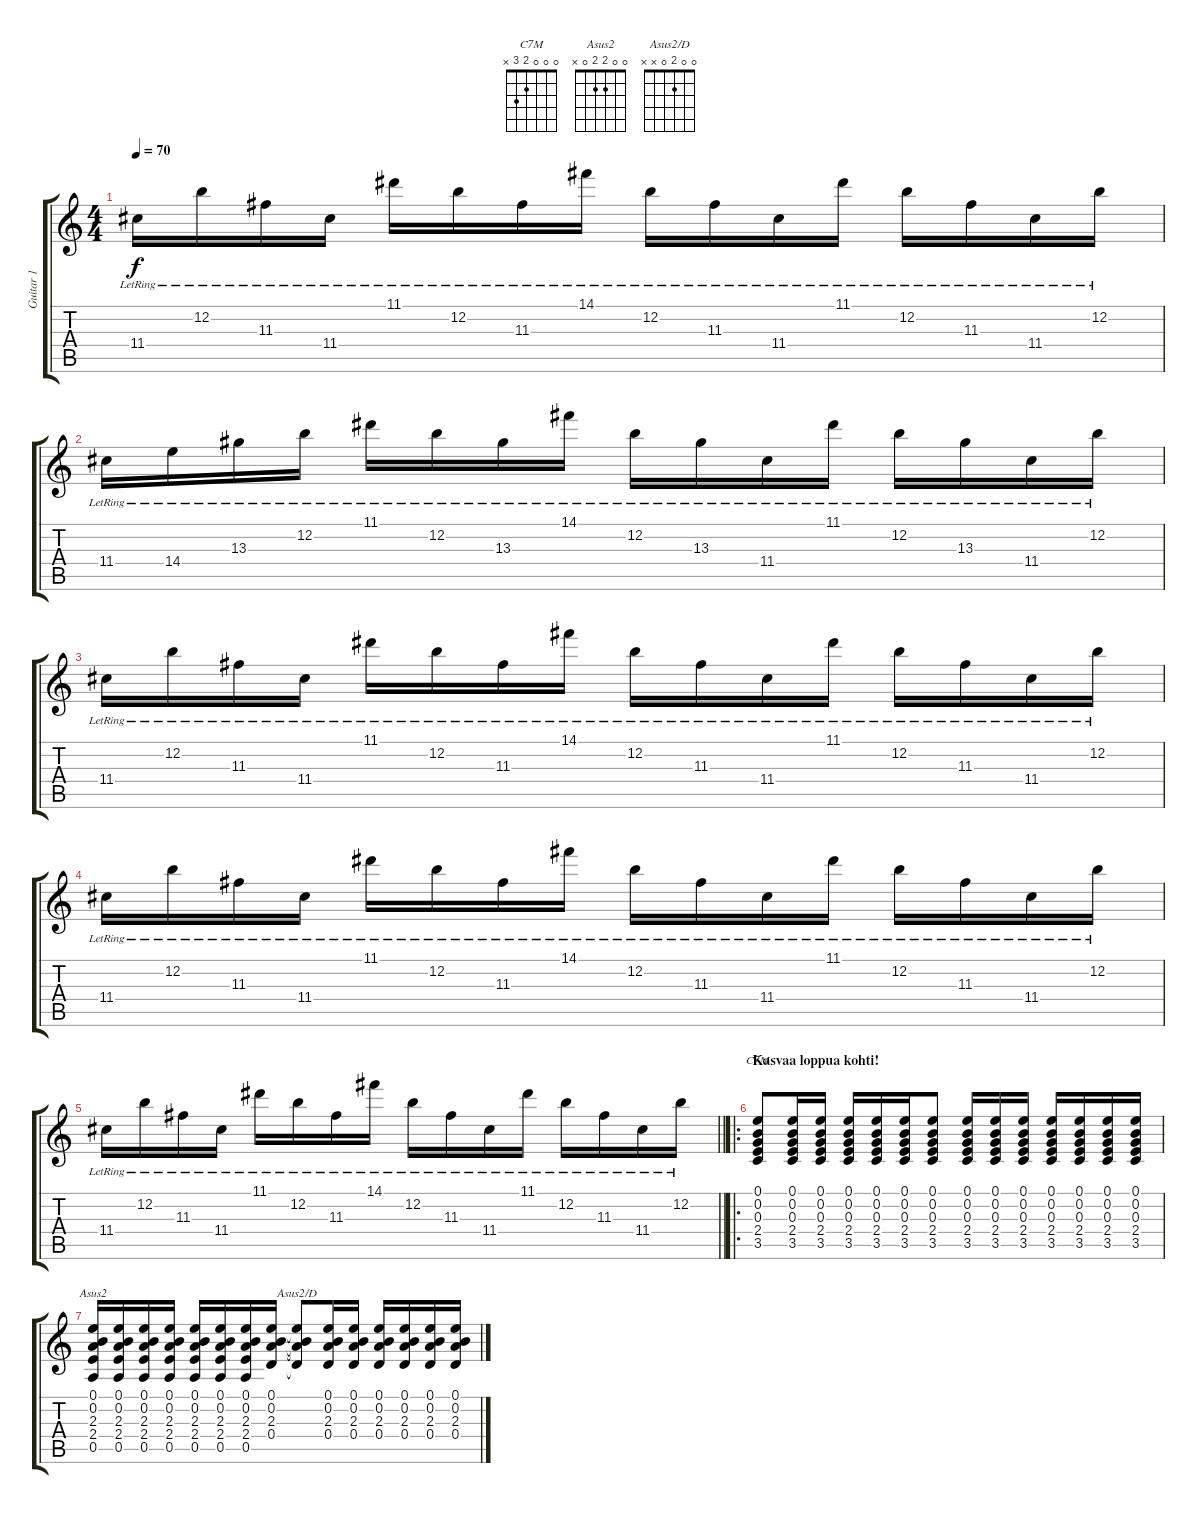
\track ("Guitar 1" "Guitar 1") {instrument acousticguitarsteel}
\staff {score tabs}
\tuning (E4 B3 G3 D3 A2 E2) {hide}
\chord ("C7M" 0 0 0 2 3 x)
\chord ("Asus2" 0 0 2 2 0 x)
\chord ("Asus2/D" 0 0 2 0 x x)
\ts (4 4)
\tempo 70
\clef g2
\ks c
11.4{lr}.16{dy f} 12.2{lr}.16 11.3{lr}.16 11.4{lr}.16 11.1{lr}.16 12.2{lr}.16 11.3{lr}.16 14.1{lr}.16 12.2{lr}.16 11.3{lr}.16 11.4{lr}.16 11.1{lr}.16 12.2{lr}.16 11.3{lr}.16 11.4{lr}.16 12.2{lr}.16 |
11.4{lr}.16 14.4{lr}.16 13.3{lr}.16 12.2{lr}.16 11.1{lr}.16 12.2{lr}.16 13.3{lr}.16 14.1{lr}.16 12.2{lr}.16 13.3{lr}.16 11.4{lr}.16 11.1{lr}.16 12.2{lr}.16 13.3{lr}.16 11.4{lr}.16 12.2{lr}.16 |
11.4{lr}.16 12.2{lr}.16 11.3{lr}.16 11.4{lr}.16 11.1{lr}.16 12.2{lr}.16 11.3{lr}.16 14.1{lr}.16 12.2{lr}.16 11.3{lr}.16 11.4{lr}.16 11.1{lr}.16 12.2{lr}.16 11.3{lr}.16 11.4{lr}.16 12.2{lr}.16 |
11.4{lr}.16 12.2{lr}.16 11.3{lr}.16 11.4{lr}.16 11.1{lr}.16 12.2{lr}.16 11.3{lr}.16 14.1{lr}.16 12.2{lr}.16 11.3{lr}.16 11.4{lr}.16 11.1{lr}.16 12.2{lr}.16 11.3{lr}.16 11.4{lr}.16 12.2{lr}.16 |
\barLineRight lightlight
11.4{lr}.16 12.2{lr}.16 11.3{lr}.16 11.4{lr}.16 11.1{lr}.16 12.2{lr}.16 11.3{lr}.16 14.1{lr}.16 12.2{lr}.16 11.3{lr}.16 11.4{lr}.16 11.1{lr}.16 12.2{lr}.16 11.3{lr}.16 11.4{lr}.16 12.2{lr}.16 |
\ro
\section ("" "Kasvaa loppua kohti!")
(0.1 0.2 0.3 2.4 3.5).8{ch "C7M"} (0.1 0.2 0.3 2.4 3.5).16 (0.1 0.2 0.3 2.4 3.5).16 (0.1 0.2 0.3 2.4 3.5).16 (0.1 0.2 0.3 2.4 3.5).16 (0.1 0.2 0.3 2.4 3.5).16 (0.1 0.2 0.3 2.4 3.5).8 (0.1 0.2 0.3 2.4 3.5).16 (0.1 0.2 0.3 2.4 3.5).16 (0.1 0.2 0.3 2.4 3.5).16 (0.1 0.2 0.3 2.4 3.5).16 (0.1 0.2 0.3 2.4 3.5).16 (0.1 0.2 0.3 2.4 3.5).16 (0.1 0.2 0.3 2.4 3.5).16 |
(0.1 0.2 2.3 2.4 0.5).16{ch "Asus2"} (0.1 0.2 2.3 2.4 0.5).16 (0.1 0.2 2.3 2.4 0.5).16 (0.1 0.2 2.3 2.4 0.5).16 (0.1 0.2 2.3 2.4 0.5).16 (0.1 0.2 2.3 2.4 0.5).16 (0.1 0.2 2.3 2.4 0.5).16 (0.1 0.2 2.3 0.4).16 (0.1{t} 0.2{t} 2.3{t} 0.4{t}).8{ch "Asus2/D"} (0.1 0.2 2.3 0.4).16 (0.1 0.2 2.3 0.4).16 (0.1 0.2 2.3 0.4).16 (0.1 0.2 2.3 0.4).16 (0.1 0.2 2.3 0.4).16 (0.1 0.2 2.3 0.4).16
